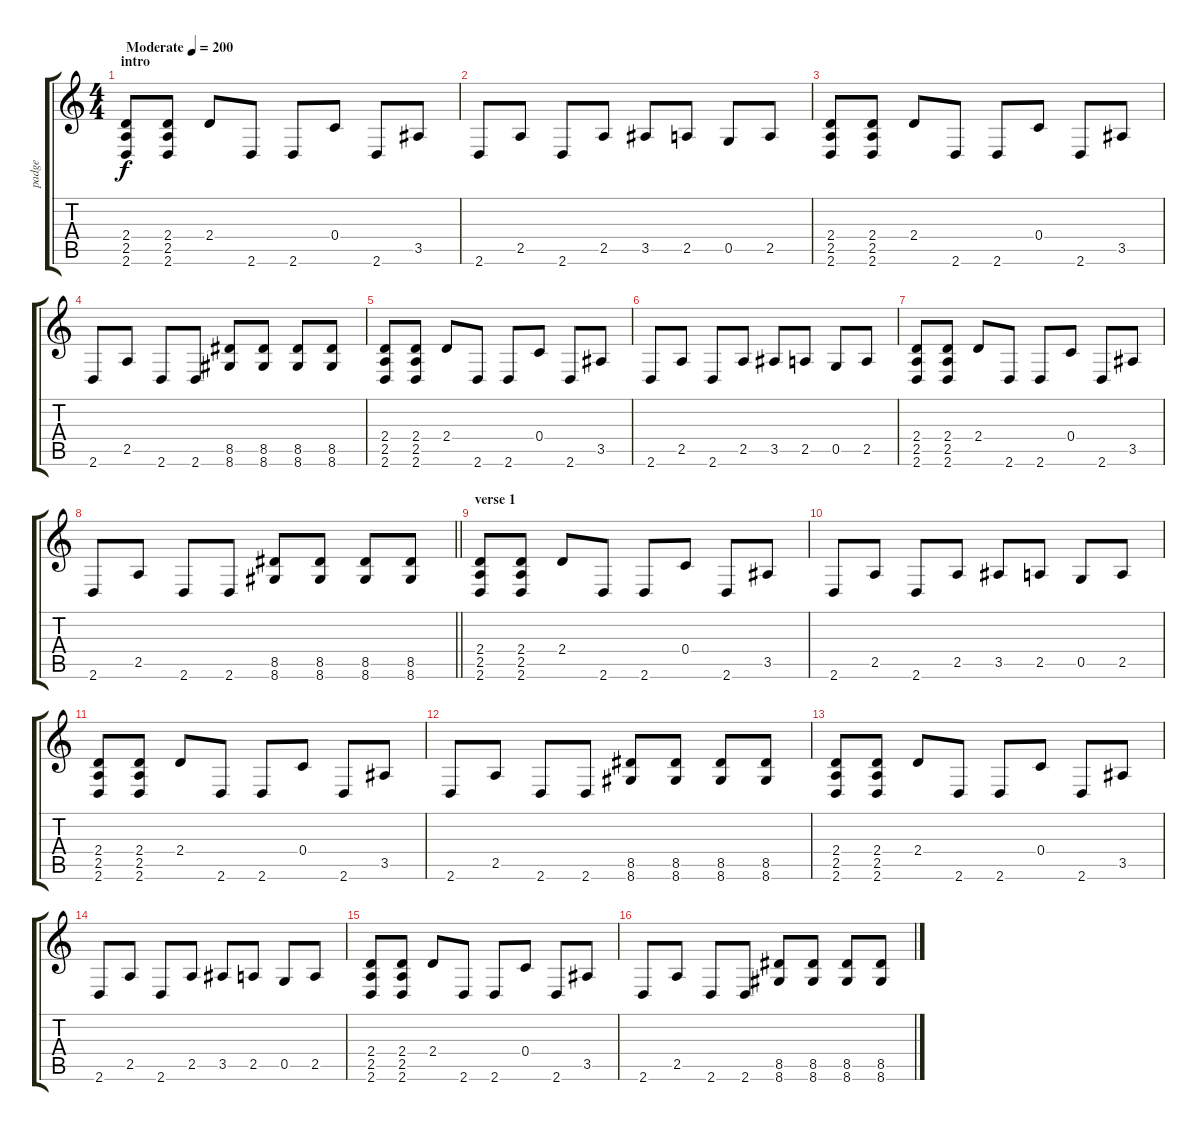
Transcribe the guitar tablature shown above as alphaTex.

\track ("padge" "padge") {instrument distortionguitar}
\staff {score tabs}
\tuning (D4 A3 F3 C3 G2 C2) {hide}
\ts (4 4)
\section ("" "intro")
\tempo (200 "Moderate")
\clef g2
\ks c
(2.4 2.5 2.6).8{dy f instrument distortionguitar} (2.4 2.5 2.6).8 2.4.8 2.6.8 2.6.8 0.4.8 2.6.8 3.5.8 |
2.6.8 2.5.8 2.6.8 2.5.8 3.5.8 2.5.8 0.5.8 2.5.8 |
(2.4 2.5 2.6).8 (2.4 2.5 2.6).8 2.4.8 2.6.8 2.6.8 0.4.8 2.6.8 3.5.8 |
2.6.8 2.5.8 2.6.8 2.6.8 (8.5 8.6).8 (8.5 8.6).8 (8.5 8.6).8 (8.5 8.6).8 |
(2.4 2.5 2.6).8 (2.4 2.5 2.6).8 2.4.8 2.6.8 2.6.8 0.4.8 2.6.8 3.5.8 |
2.6.8 2.5.8 2.6.8 2.5.8 3.5.8 2.5.8 0.5.8 2.5.8 |
(2.4 2.5 2.6).8 (2.4 2.5 2.6).8 2.4.8 2.6.8 2.6.8 0.4.8 2.6.8 3.5.8 |
\barLineRight lightlight
2.6.8 2.5.8 2.6.8 2.6.8 (8.5 8.6).8 (8.5 8.6).8 (8.5 8.6).8 (8.5 8.6).8 |
\section ("" "verse 1")
(2.4 2.5 2.6).8 (2.4 2.5 2.6).8 2.4.8 2.6.8 2.6.8 0.4.8 2.6.8 3.5.8 |
2.6.8 2.5.8 2.6.8 2.5.8 3.5.8 2.5.8 0.5.8 2.5.8 |
(2.4 2.5 2.6).8 (2.4 2.5 2.6).8 2.4.8 2.6.8 2.6.8 0.4.8 2.6.8 3.5.8 |
2.6.8 2.5.8 2.6.8 2.6.8 (8.5 8.6).8 (8.5 8.6).8 (8.5 8.6).8 (8.5 8.6).8 |
(2.4 2.5 2.6).8 (2.4 2.5 2.6).8 2.4.8 2.6.8 2.6.8 0.4.8 2.6.8 3.5.8 |
2.6.8 2.5.8 2.6.8 2.5.8 3.5.8 2.5.8 0.5.8 2.5.8 |
(2.4 2.5 2.6).8 (2.4 2.5 2.6).8 2.4.8 2.6.8 2.6.8 0.4.8 2.6.8 3.5.8 |
2.6.8 2.5.8 2.6.8 2.6.8 (8.5 8.6).8 (8.5 8.6).8 (8.5 8.6).8 (8.5 8.6).8
